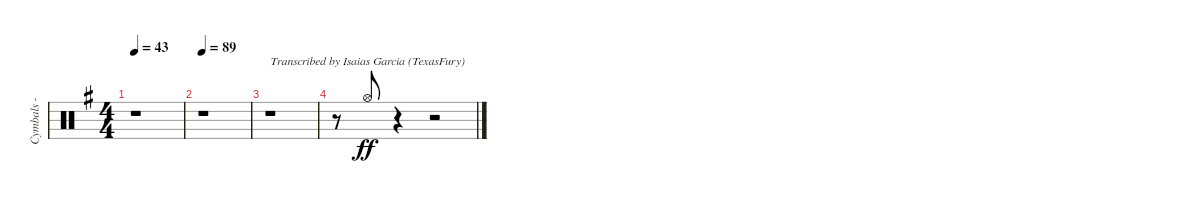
\track ("Cymbals - hi-hat" "Cymbals - ") {instrument percussion}
\staff {score}
\articulation defaults
\ts (4 4)
\tempo 43
\clef neutral
\ks g
r.1{dy ff} |
\tempo 89
r.1 |
r.1{txt "Transcribed by Isaias Garcia (TexasFury)"} |
r.8{volume 0} "Hi-Hat (open)".8{beam Up} r.4 r.2
